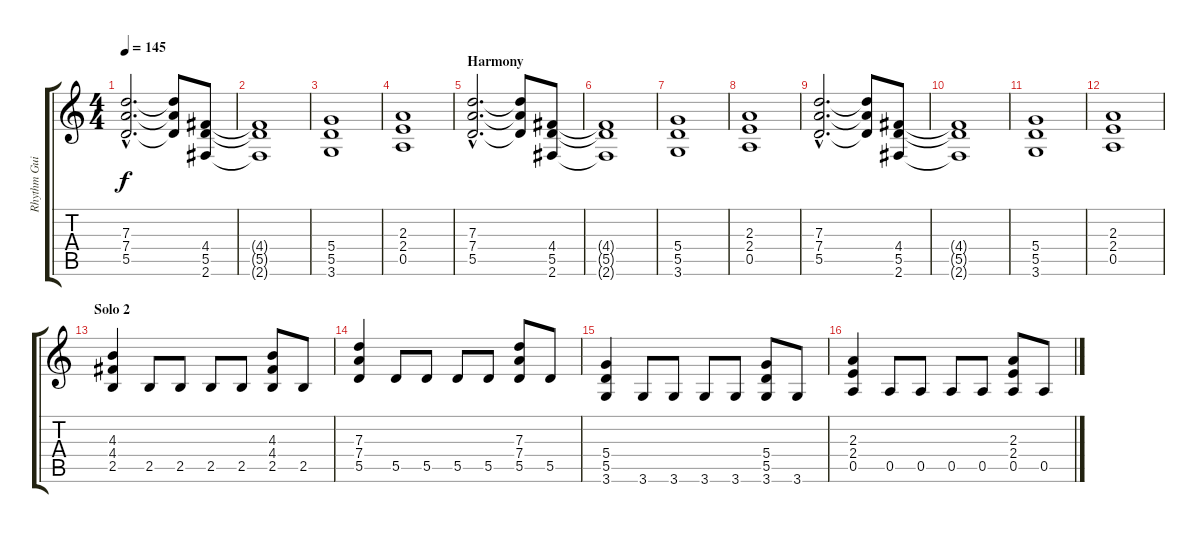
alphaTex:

\track ("Rhythm Guitar 2" "Rhythm Gui") {instrument overdrivenguitar}
\staff {score tabs}
\tuning (E4 B3 G3 D3 A2 E2) {hide}
\ts (4 4)
\tempo 145
\clef g2
\ks c
(7.3{hac} 7.4{hac} 5.5{hac}).2{d dy f} (7.3{t} 7.4{t} 5.5{t}).8 (4.4 5.5 2.6).8 |
(4.4{t} 5.5{t} 2.6{t}).1 |
(5.4 5.5 3.6).1 |
(2.3 2.4 0.5).1 |
\section ("" "Harmony")
(7.3{hac} 7.4{hac} 5.5{hac}).2{d} (7.3{t} 7.4{t} 5.5{t}).8 (4.4 5.5 2.6).8 |
(4.4{t} 5.5{t} 2.6{t}).1 |
(5.4 5.5 3.6).1 |
(2.3 2.4 0.5).1 |
(7.3{hac} 7.4{hac} 5.5{hac}).2{d} (7.3{t} 7.4{t} 5.5{t}).8 (4.4 5.5 2.6).8 |
(4.4{t} 5.5{t} 2.6{t}).1 |
(5.4 5.5 3.6).1 |
(2.3 2.4 0.5).1 |
\section ("" "Solo 2")
(4.3 4.4 2.5).4 2.5.8 2.5.8 2.5.8 2.5.8 (4.3 4.4 2.5).8 2.5.8 |
(7.3 7.4 5.5).4 5.5.8 5.5.8 5.5.8 5.5.8 (7.3 7.4 5.5).8 5.5.8 |
(5.4 5.5 3.6).4 3.6.8 3.6.8 3.6.8 3.6.8 (5.4 5.5 3.6).8 3.6.8 |
(2.3 2.4 0.5).4 0.5.8 0.5.8 0.5.8 0.5.8 (2.3 2.4 0.5).8 0.5.8
